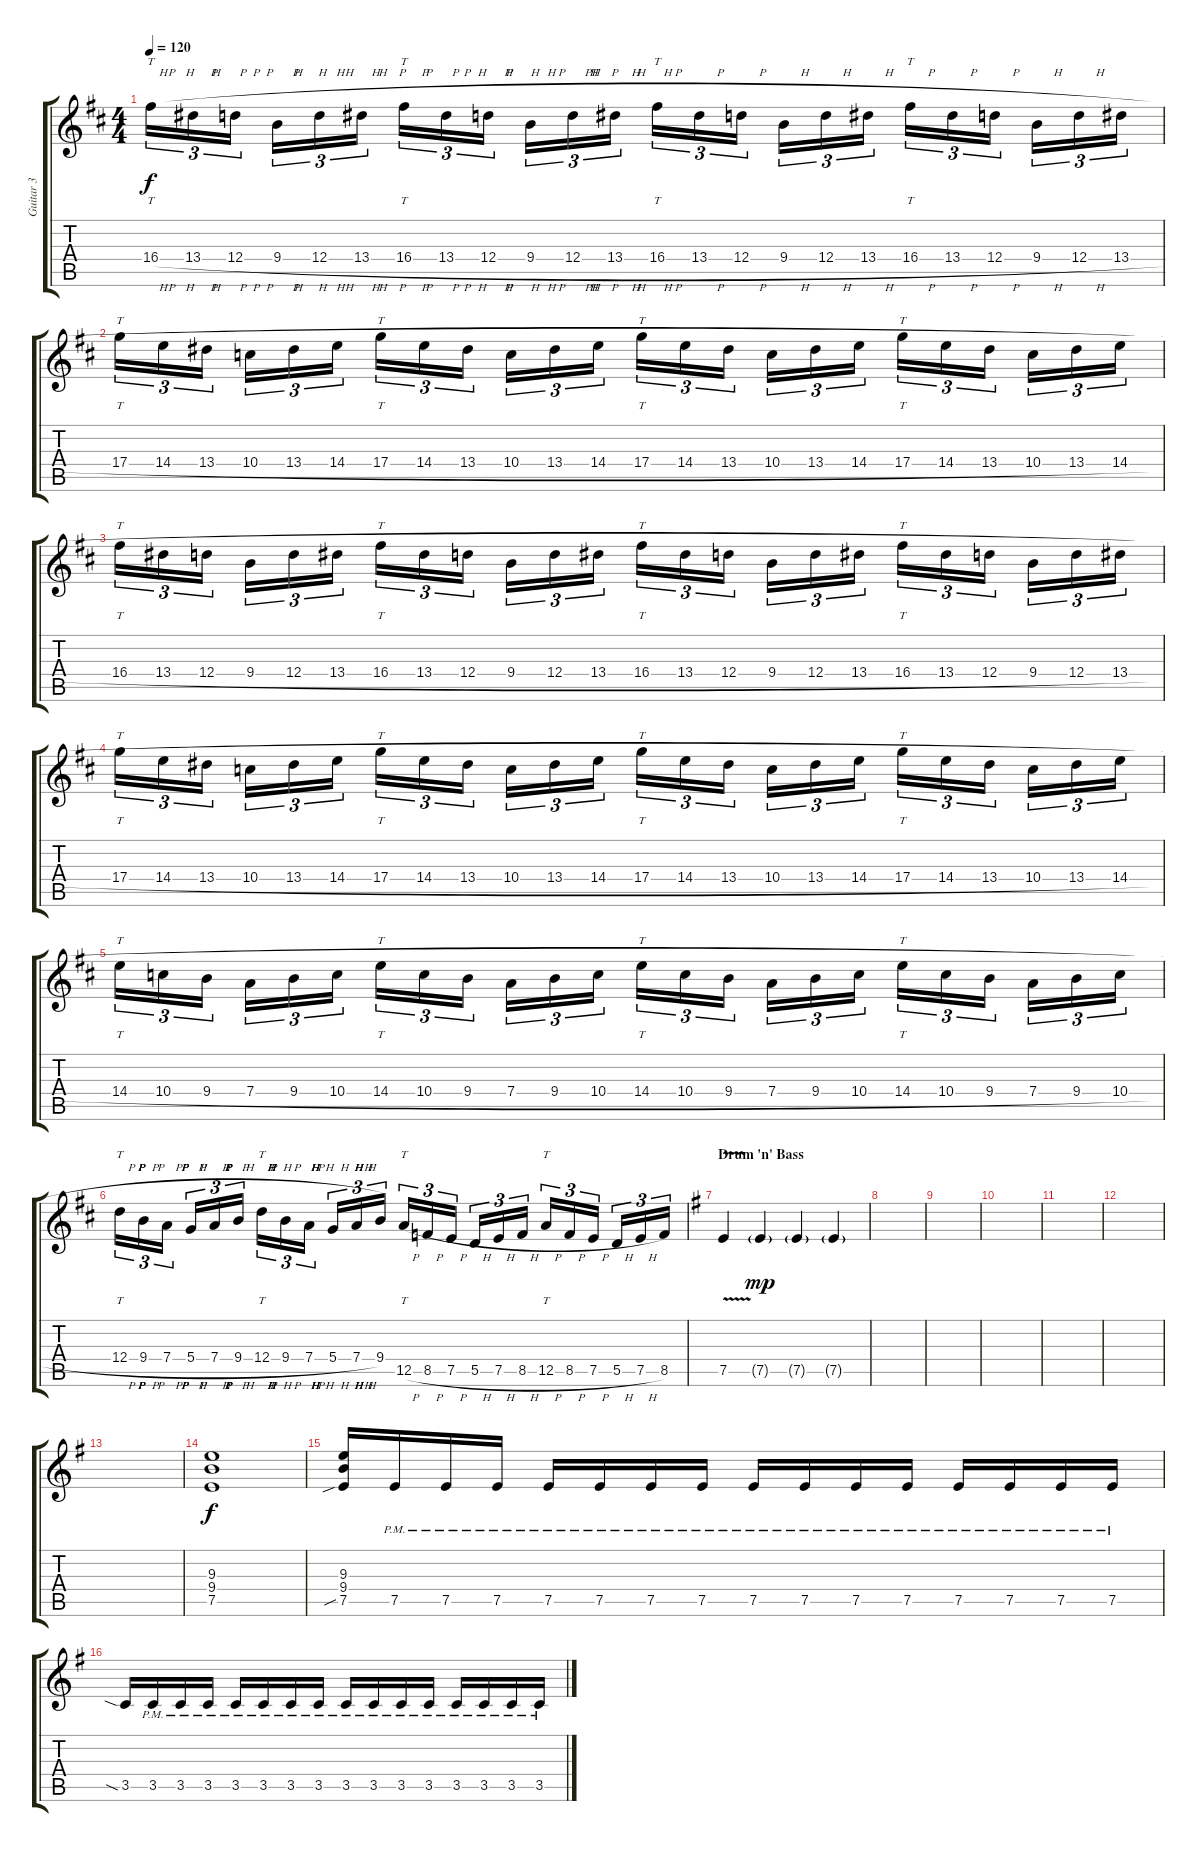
\track ("Guitar 3" "Guitar 3") {instrument distortionguitar}
\staff {score tabs}
\tuning (E4 B3 G3 D3 A2 E2) {hide}
\ts (4 4)
\tempo 120
\clef g2
\ks bminor
16.4{h}.16{tt tu (3 2) dy f} 13.4{h}.16{tu (3 2)} 12.4{h}.16{tu (3 2)} 9.4{h}.16{tu (3 2)} 12.4{h}.16{tu (3 2)} 13.4{h}.16{tu (3 2)} 16.4{h}.16{tt tu (3 2)} 13.4{h}.16{tu (3 2)} 12.4{h}.16{tu (3 2)} 9.4{h}.16{tu (3 2)} 12.4{h}.16{tu (3 2)} 13.4{h}.16{tu (3 2)} 16.4{h}.16{tt tu (3 2)} 13.4{h}.16{tu (3 2)} 12.4{h}.16{tu (3 2)} 9.4{h}.16{tu (3 2)} 12.4{h}.16{tu (3 2)} 13.4{h}.16{tu (3 2)} 16.4{h}.16{tt tu (3 2)} 13.4{h}.16{tu (3 2)} 12.4{h}.16{tu (3 2)} 9.4{h}.16{tu (3 2)} 12.4{h}.16{tu (3 2)} 13.4{h}.16{tu (3 2)} |
17.4{h}.16{tt tu (3 2)} 14.4{h}.16{tu (3 2)} 13.4{h}.16{tu (3 2)} 10.4{h}.16{tu (3 2)} 13.4{h}.16{tu (3 2)} 14.4{h}.16{tu (3 2)} 17.4{h}.16{tt tu (3 2)} 14.4{h}.16{tu (3 2)} 13.4{h}.16{tu (3 2)} 10.4{h}.16{tu (3 2)} 13.4{h}.16{tu (3 2)} 14.4{h}.16{tu (3 2)} 17.4{h}.16{tt tu (3 2)} 14.4{h}.16{tu (3 2)} 13.4{h}.16{tu (3 2)} 10.4{h}.16{tu (3 2)} 13.4{h}.16{tu (3 2)} 14.4{h}.16{tu (3 2)} 17.4{h}.16{tt tu (3 2)} 14.4{h}.16{tu (3 2)} 13.4{h}.16{tu (3 2)} 10.4{h}.16{tu (3 2)} 13.4{h}.16{tu (3 2)} 14.4{h}.16{tu (3 2)} |
16.4{h}.16{tt tu (3 2)} 13.4{h}.16{tu (3 2)} 12.4{h}.16{tu (3 2)} 9.4{h}.16{tu (3 2)} 12.4{h}.16{tu (3 2)} 13.4{h}.16{tu (3 2)} 16.4{h}.16{tt tu (3 2)} 13.4{h}.16{tu (3 2)} 12.4{h}.16{tu (3 2)} 9.4{h}.16{tu (3 2)} 12.4{h}.16{tu (3 2)} 13.4{h}.16{tu (3 2)} 16.4{h}.16{tt tu (3 2)} 13.4{h}.16{tu (3 2)} 12.4{h}.16{tu (3 2)} 9.4{h}.16{tu (3 2)} 12.4{h}.16{tu (3 2)} 13.4{h}.16{tu (3 2)} 16.4{h}.16{tt tu (3 2)} 13.4{h}.16{tu (3 2)} 12.4{h}.16{tu (3 2)} 9.4{h}.16{tu (3 2)} 12.4{h}.16{tu (3 2)} 13.4{h}.16{tu (3 2)} |
17.4{h}.16{tt tu (3 2)} 14.4{h}.16{tu (3 2)} 13.4{h}.16{tu (3 2)} 10.4{h}.16{tu (3 2)} 13.4{h}.16{tu (3 2)} 14.4{h}.16{tu (3 2)} 17.4{h}.16{tt tu (3 2)} 14.4{h}.16{tu (3 2)} 13.4{h}.16{tu (3 2)} 10.4{h}.16{tu (3 2)} 13.4{h}.16{tu (3 2)} 14.4{h}.16{tu (3 2)} 17.4{h}.16{tt tu (3 2)} 14.4{h}.16{tu (3 2)} 13.4{h}.16{tu (3 2)} 10.4{h}.16{tu (3 2)} 13.4{h}.16{tu (3 2)} 14.4{h}.16{tu (3 2)} 17.4{h}.16{tt tu (3 2)} 14.4{h}.16{tu (3 2)} 13.4{h}.16{tu (3 2)} 10.4{h}.16{tu (3 2)} 13.4{h}.16{tu (3 2)} 14.4{h}.16{tu (3 2)} |
14.4{h}.16{tt tu (3 2)} 10.4{h}.16{tu (3 2)} 9.4{h}.16{tu (3 2)} 7.4{h}.16{tu (3 2)} 9.4{h}.16{tu (3 2)} 10.4{h}.16{tu (3 2)} 14.4{h}.16{tt tu (3 2)} 10.4{h}.16{tu (3 2)} 9.4{h}.16{tu (3 2)} 7.4{h}.16{tu (3 2)} 9.4{h}.16{tu (3 2)} 10.4{h}.16{tu (3 2)} 14.4{h}.16{tt tu (3 2)} 10.4{h}.16{tu (3 2)} 9.4{h}.16{tu (3 2)} 7.4{h}.16{tu (3 2)} 9.4{h}.16{tu (3 2)} 10.4{h}.16{tu (3 2)} 14.4{h}.16{tt tu (3 2)} 10.4{h}.16{tu (3 2)} 9.4{h}.16{tu (3 2)} 7.4{h}.16{tu (3 2)} 9.4{h}.16{tu (3 2)} 10.4{h}.16{tu (3 2)} |
12.4{h}.16{tt tu (3 2)} 9.4{h}.16{tu (3 2)} 7.4{h}.16{tu (3 2)} 5.4{h}.16{tu (3 2)} 7.4{h}.16{tu (3 2)} 9.4{h}.16{tu (3 2)} 12.4{h}.16{tt tu (3 2)} 9.4{h}.16{tu (3 2)} 7.4{h}.16{tu (3 2)} 5.4{h}.16{tu (3 2)} 7.4{h}.16{tu (3 2)} 9.4.16{tu (3 2)} 12.5{h}.16{tt tu (3 2)} 8.5{h}.16{tu (3 2)} 7.5{h}.16{tu (3 2)} 5.5{h}.16{tu (3 2)} 7.5{h}.16{tu (3 2)} 8.5{h}.16{tu (3 2)} 12.5{h}.16{tt tu (3 2)} 8.5{h}.16{tu (3 2)} 7.5{h}.16{tu (3 2)} 5.5{h}.16{tu (3 2)} 7.5{h}.16{tu (3 2)} 8.5.16{tu (3 2)} |
\section ("" "Drum 'n' Bass")
\ks eminor
7.5{v}.4 7.5{g}.4{dy mp} 7.5{g}.4 7.5{g}.4 |
|
|
|
|
|
|
(9.3 9.4 7.5).1{dy f volume 11 balance 16 instrument distortionguitar} |
(9.3 9.4 7.5{sib}).16 7.5{pm}.16 7.5{pm}.16 7.5{pm}.16 7.5{pm}.16 7.5{pm}.16 7.5{pm}.16 7.5{pm}.16 7.5{pm}.16 7.5{pm}.16 7.5{pm}.16 7.5{pm}.16 7.5{pm}.16 7.5{pm}.16 7.5{pm}.16 7.5{pm}.16 |
3.5{sia}.16 3.5{pm}.16 3.5{pm}.16 3.5{pm}.16 3.5{pm}.16 3.5{pm}.16 3.5{pm}.16 3.5{pm}.16 3.5{pm}.16 3.5{pm}.16 3.5{pm}.16 3.5{pm}.16 3.5{pm}.16 3.5{pm}.16 3.5{pm}.16 3.5{pm}.16
